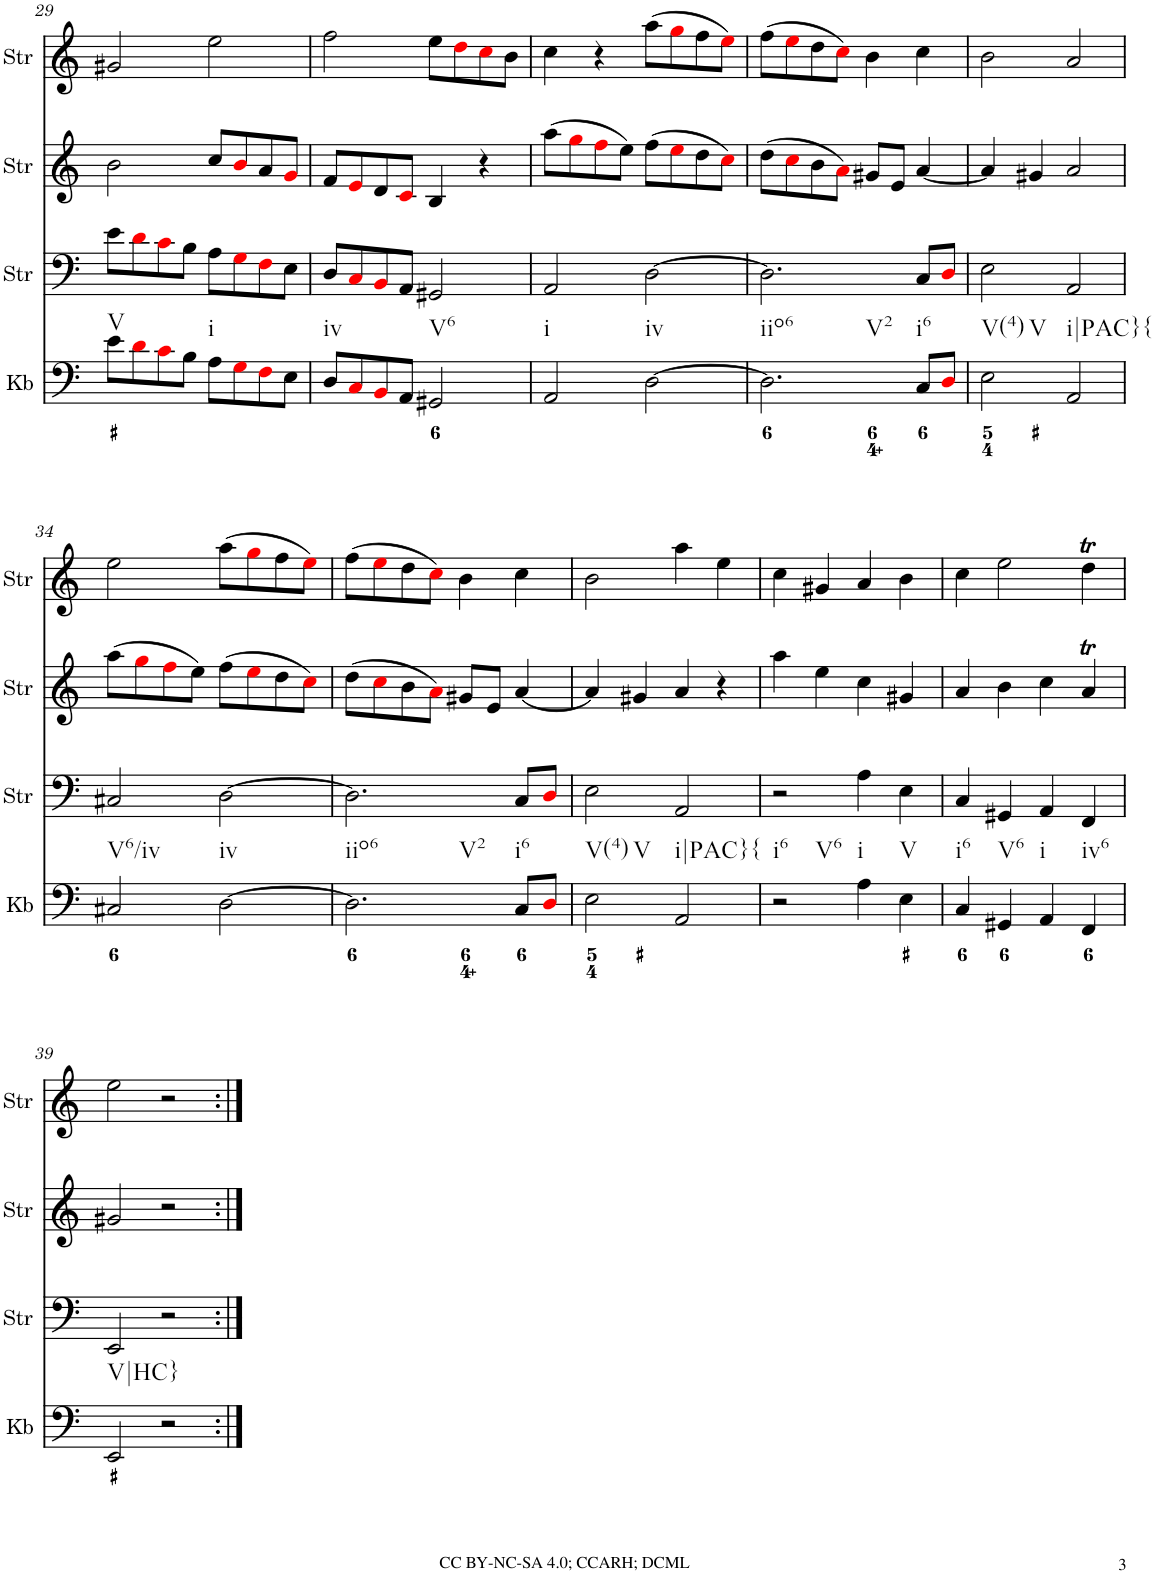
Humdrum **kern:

**kern	**kern	**kern	**kern
*part4	*part3	*part2	*part1
*staff4	*staff3	*staff2	*staff1
*I"Keyboard	*I"StringInstrument	*I"StringInstrument	*I"StringInstrument
*I'Kb	*I'Str	*I'Str	*I'Str
!!LO:PB:g=z
*clefF4	*clefF4	*clefG2	*clefG2
*k[]	*k[]	*k[]	*k[]
*M4/4	*M4/4	*M4/4	*M4/4
=29	=29	=29	=29
!LO:TX:b:t=V	!	!	!
8e\L	8e\L	2b\	2g#X/
8di\	8di\	.	.
8ci\	8ci\	.	.
8B\J	8B\J	.	.
!LO:TX:b:t=i	!	!	!
8A\L	8A\L	8cc/L	2ee\
8Gi\	8Gi\	8bi/	.
8Fi\	8Fi\	8a/	.
8E\J	8E\J	8gi/J	.
=30	=30	=30	=30
!LO:TX:b:t=iv	!	!	!
8D/L	8D/L	8f/L	2ff\
8Ci/	8Ci/	8ei/	.
8BBi/	8BBi/	8d/	.
8AA/J	8AA/J	8ci/J	.
!LO:TX:b:t=V6	!	!	!
2GG#X/	2GG#X/	4B/	8ee\L
.	.	.	8ddi\
.	.	4r	8cci\
.	.	.	8b\J
=31	=31	=31	=31
!LO:TX:b:t=i	!	!	!
2AA/	2AA/	(8aa\L	4cc\
.	.	8ggi\	.
.	.	8ffi\	4r
.	.	8ee\J)	.
!LO:TX:b:t=iv	!	!	!
[2D\	[2D\	(8ff\L	(8aa\L
.	.	8eei\	8ggi\
.	.	8dd\	8ff\
.	.	8cci\J)	8eei\J)
=32	=32	=32	=32
!LO:TX:b:t=iio6	!	!	!
!LO:TX:b:t=V2	!	!	!
2.D\]	2.D\]	(8dd\L	(8ff\L
.	.	8cci\	8eei\
.	.	8b\	8dd\
.	.	8ai\J)	8cci\J)
.	.	8g#X/L	4b\
.	.	8e/J	.
!LO:TX:b:t=i6	!	!	!
8C/L	8C/L	[4a/	4cc\
8Di/J	8Di/J	.	.
=33	=33	=33	=33
!LO:TX:b:t=V(4)	!	!	!
!LO:TX:b:t=V	!	!	!
2E\	2E\	4a/]	2b\
.	.	4g#X/	.
!LO:TX:b:t=i|PAC}{	!	!	!
2AA/	2AA/	2a/	2a/
!!LO:LB:g=z
=34	=34	=34	=34
!LO:TX:b:t=V6/iv	!	!	!
2C#X/	2C#X/	(8aa\L	2ee\
.	.	8ggi\	.
.	.	8ffi\	.
.	.	8ee\J)	.
!LO:TX:b:t=iv	!	!	!
[2D\	[2D\	(8ff\L	(8aa\L
.	.	8eei\	8ggi\
.	.	8dd\	8ff\
.	.	8cci\J)	8eei\J)
=35	=35	=35	=35
!LO:TX:b:t=iio6	!	!	!
!LO:TX:b:t=V2	!	!	!
2.D\]	2.D\]	(8dd\L	(8ff\L
.	.	8cci\	8eei\
.	.	8b\	8dd\
.	.	8ai\J)	8cci\J)
.	.	8g#X/L	4b\
.	.	8e/J	.
!LO:TX:b:t=i6	!	!	!
8C/L	8C/L	[4a/	4cc\
8Di/J	8Di/J	.	.
=36	=36	=36	=36
!LO:TX:b:t=V(4)	!	!	!
!LO:TX:b:t=V	!	!	!
2E\	2E\	4a/]	2b\
.	.	4g#X/	.
!LO:TX:b:t=i|PAC}{	!	!	!
2AA/	2AA/	4a/	4aa\
.	.	4r	4ee\
=37	=37	=37	=37
!LO:TX:b:t=i6	!	!	!
!LO:TX:b:t=V6	!	!	!
2r	2r	4aa\	4cc\
.	.	4ee\	4g#X/
!LO:TX:b:t=i	!	!	!
4A\	4A\	4cc\	4a/
!LO:TX:b:t=V	!	!	!
4E\	4E\	4g#X/	4b\
=38	=38	=38	=38
!LO:TX:b:t=i6	!	!	!
4C/	4C/	4a/	4cc\
!LO:TX:b:t=V6	!	!	!
4GG#X/	4GG#X/	4b\	2ee\
!LO:TX:b:t=i	!	!	!
4AA/	4AA/	4cc\	.
!LO:TX:b:t=iv6	!	!	!
4FF/	4FF/	4aT/	4ddT\
!!LO:LB:g=z
=39	=39	=39	=39
!LO:TX:b:t=V|HC}	!	!	!
2EE/	2EE/	2g#X/	2ee\
2r	2r	2r	2r
=:|!	=:|!	=:|!	=:|!
*-	*-	*-	*-
